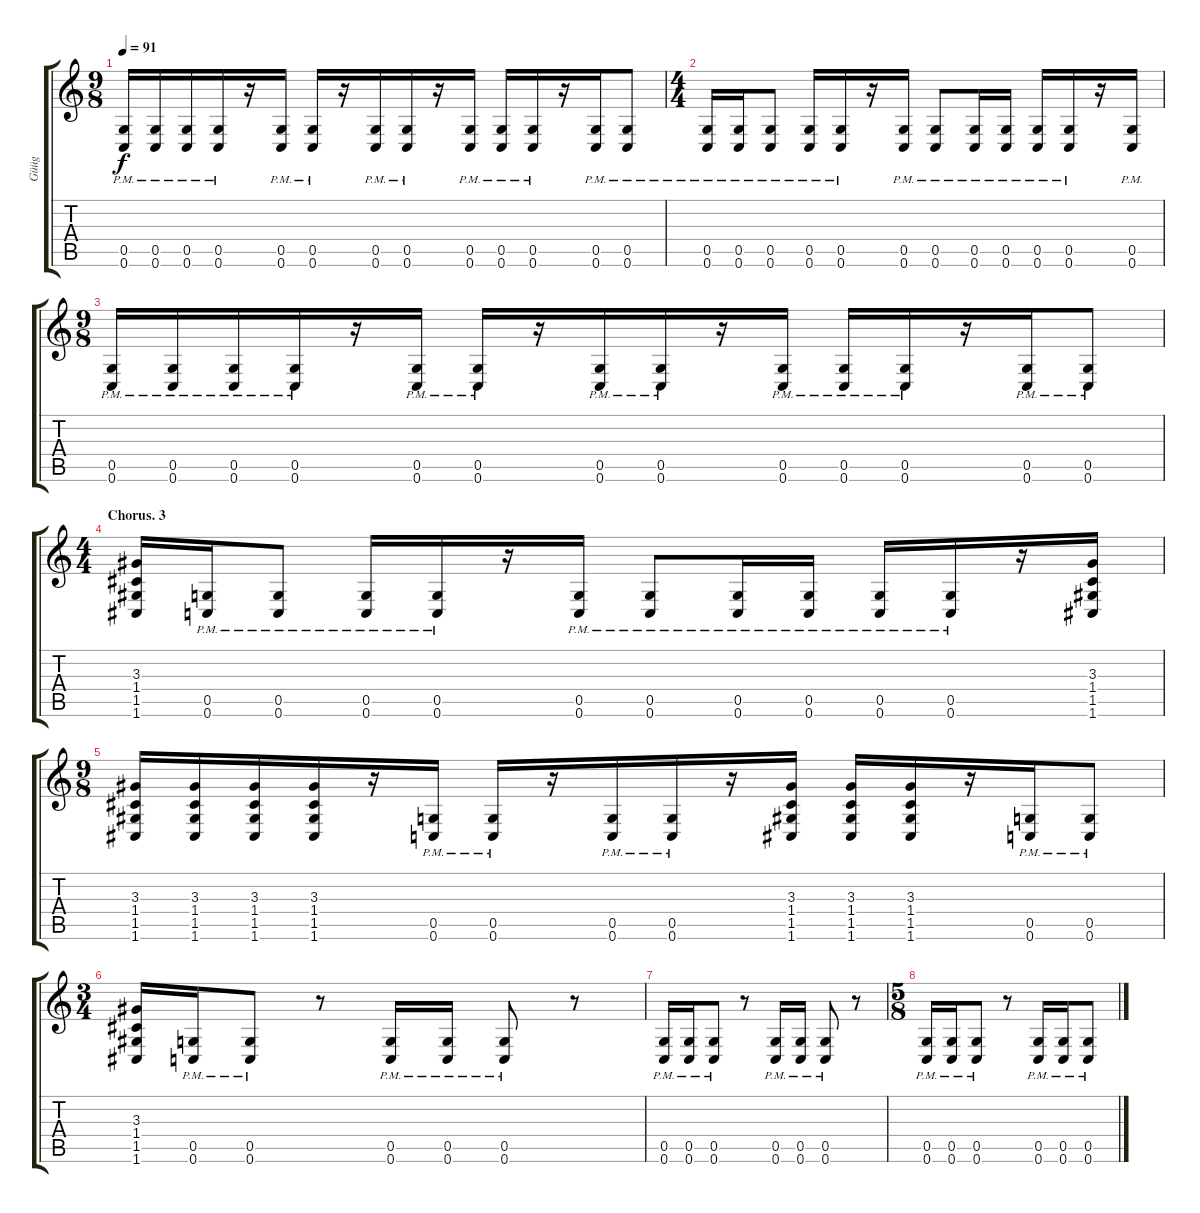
\track ("Güüg" "Güüg") {instrument distortionguitar}
\staff {score tabs}
\tuning (D4 A3 F3 C3 G2 C2) {hide}
\ts (9 8)
\tempo 91
\clef g2
\ks c
(0.5{pm} 0.6{pm}).16{dy f} (0.5{pm} 0.6{pm}).16 (0.5{pm} 0.6{pm}).16 (0.5{pm} 0.6{pm}).16 r.16 (0.5{pm} 0.6{pm}).16 (0.5{pm} 0.6{pm}).16 r.16 (0.5{pm} 0.6{pm}).16 (0.5{pm} 0.6{pm}).16 r.16 (0.5{pm} 0.6{pm}).16 (0.5{pm} 0.6{pm}).16 (0.5{pm} 0.6{pm}).16 r.16 (0.5{pm} 0.6{pm}).16 (0.5{pm} 0.6{pm}).8 |
\ts (4 4)
(0.5{pm} 0.6{pm}).16 (0.5{pm} 0.6{pm}).16 (0.5{pm} 0.6{pm}).8 (0.5{pm} 0.6{pm}).16 (0.5{pm} 0.6{pm}).16 r.16 (0.5{pm} 0.6{pm}).16 (0.5{pm} 0.6{pm}).8 (0.5{pm} 0.6{pm}).16 (0.5{pm} 0.6{pm}).16 (0.5{pm} 0.6{pm}).16 (0.5{pm} 0.6{pm}).16 r.16 (0.5{pm} 0.6{pm}).16 |
\ts (9 8)
(0.5{pm} 0.6{pm}).16 (0.5{pm} 0.6{pm}).16 (0.5{pm} 0.6{pm}).16 (0.5{pm} 0.6{pm}).16 r.16 (0.5{pm} 0.6{pm}).16 (0.5{pm} 0.6{pm}).16 r.16 (0.5{pm} 0.6{pm}).16 (0.5{pm} 0.6{pm}).16 r.16 (0.5{pm} 0.6{pm}).16 (0.5{pm} 0.6{pm}).16 (0.5{pm} 0.6{pm}).16 r.16 (0.5{pm} 0.6{pm}).16 (0.5{pm} 0.6{pm}).8 |
\ts (4 4)
\section ("" "Chorus. 3")
(3.3 1.4 1.5 1.6).16 (0.5{pm} 0.6{pm}).16 (0.5{pm} 0.6{pm}).8 (0.5{pm} 0.6{pm}).16 (0.5{pm} 0.6{pm}).16 r.16 (0.5{pm} 0.6{pm}).16 (0.5{pm} 0.6{pm}).8 (0.5{pm} 0.6{pm}).16 (0.5{pm} 0.6{pm}).16 (0.5{pm} 0.6{pm}).16 (0.5{pm} 0.6{pm}).16 r.16 (3.3 1.4 1.5 1.6).16 |
\ts (9 8)
(3.3 1.4 1.5 1.6).16 (3.3 1.4 1.5 1.6).16 (3.3 1.4 1.5 1.6).16 (3.3 1.4 1.5 1.6).16 r.16 (0.5{pm} 0.6{pm}).16 (0.5{pm} 0.6{pm}).16 r.16 (0.5{pm} 0.6{pm}).16 (0.5{pm} 0.6{pm}).16 r.16 (3.3 1.4 1.5 1.6).16 (3.3 1.4 1.5 1.6).16 (3.3 1.4 1.5 1.6).16 r.16 (0.5{pm} 0.6{pm}).16 (0.5{pm} 0.6{pm}).8 |
\ts (3 4)
(3.3 1.4 1.5 1.6).16 (0.5{pm} 0.6{pm}).16 (0.5{pm} 0.6{pm}).8 r.8 (0.5{pm} 0.6{pm}).16 (0.5{pm} 0.6{pm}).16 (0.5{pm} 0.6{pm}).8 r.8 |
(0.5{pm} 0.6{pm}).16 (0.5{pm} 0.6{pm}).16 (0.5{pm} 0.6{pm}).8 r.8 (0.5{pm} 0.6{pm}).16 (0.5{pm} 0.6{pm}).16 (0.5{pm} 0.6{pm}).8 r.8 |
\ts (5 8)
(0.5{pm} 0.6{pm}).16 (0.5{pm} 0.6{pm}).16 (0.5{pm} 0.6{pm}).8 r.8 (0.5{pm} 0.6{pm}).16 (0.5{pm} 0.6{pm}).16 (0.5{pm} 0.6{pm}).8
